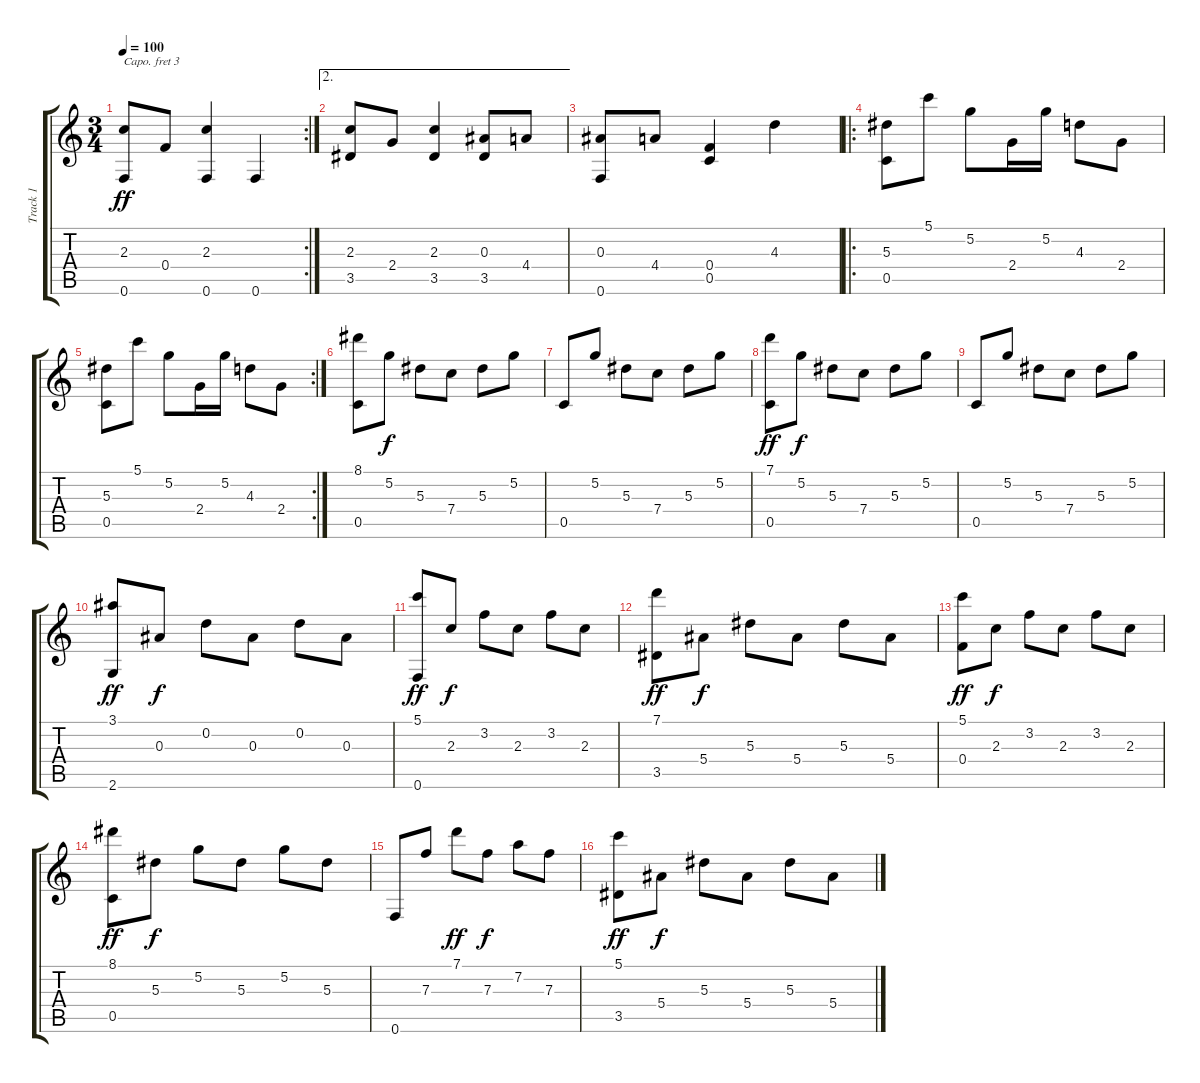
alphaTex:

\track ("Track 1" "Track 1") {instrument acousticguitarnylon}
\staff {score tabs}
\capo 3
\tuning (E4 B3 G3 D3 A2 D2) {hide}
\rc 2
\ts (3 4)
\tempo 100
\clef g2
\ks c
(2.3 0.6).8{dy ff} 0.4.8 (2.3 0.6).4 0.6.4 |
\ae 2
(2.3 3.5).8 2.4.8 (2.3 3.5).4 (0.3 3.5).8 4.4.8 |
(0.3 0.6).8 4.4.8 (0.4 0.5).4 4.3.4 |
\ro
(5.3 0.5).8 5.1.8 5.2.8 2.4.16 5.2.16 4.3.8 2.4.8 |
\rc 2
(5.3 0.5).8 5.1.8 5.2.8 2.4.16 5.2.16 4.3.8 2.4.8 |
(8.1 0.5).8 5.2.8{dy f} 5.3.8 7.4.8 5.3.8 5.2.8 |
0.5.8 5.2.8 5.3.8 7.4.8 5.3.8 5.2.8 |
(7.1 0.5).8{dy ff} 5.2.8{dy f} 5.3.8 7.4.8 5.3.8 5.2.8 |
0.5.8 5.2.8 5.3.8 7.4.8 5.3.8 5.2.8 |
(3.1 2.6).8{dy ff} 0.3.8{dy f} 0.2.8 0.3.8 0.2.8 0.3.8 |
(5.1 0.6).8{dy ff} 2.3.8{dy f} 3.2.8 2.3.8 3.2.8 2.3.8 |
(7.1 3.5).8{dy ff} 5.4.8{dy f} 5.3.8 5.4.8 5.3.8 5.4.8 |
(5.1 0.4).8{dy ff} 2.3.8{dy f} 3.2.8 2.3.8 3.2.8 2.3.8 |
(8.1 0.5).8{dy ff} 5.3.8{dy f} 5.2.8 5.3.8 5.2.8 5.3.8 |
0.6.8 7.3.8 7.1.8{dy ff} 7.3.8{dy f} 7.2.8 7.3.8 |
(5.1 3.5).8{dy ff} 5.4.8{dy f} 5.3.8 5.4.8 5.3.8 5.4.8
